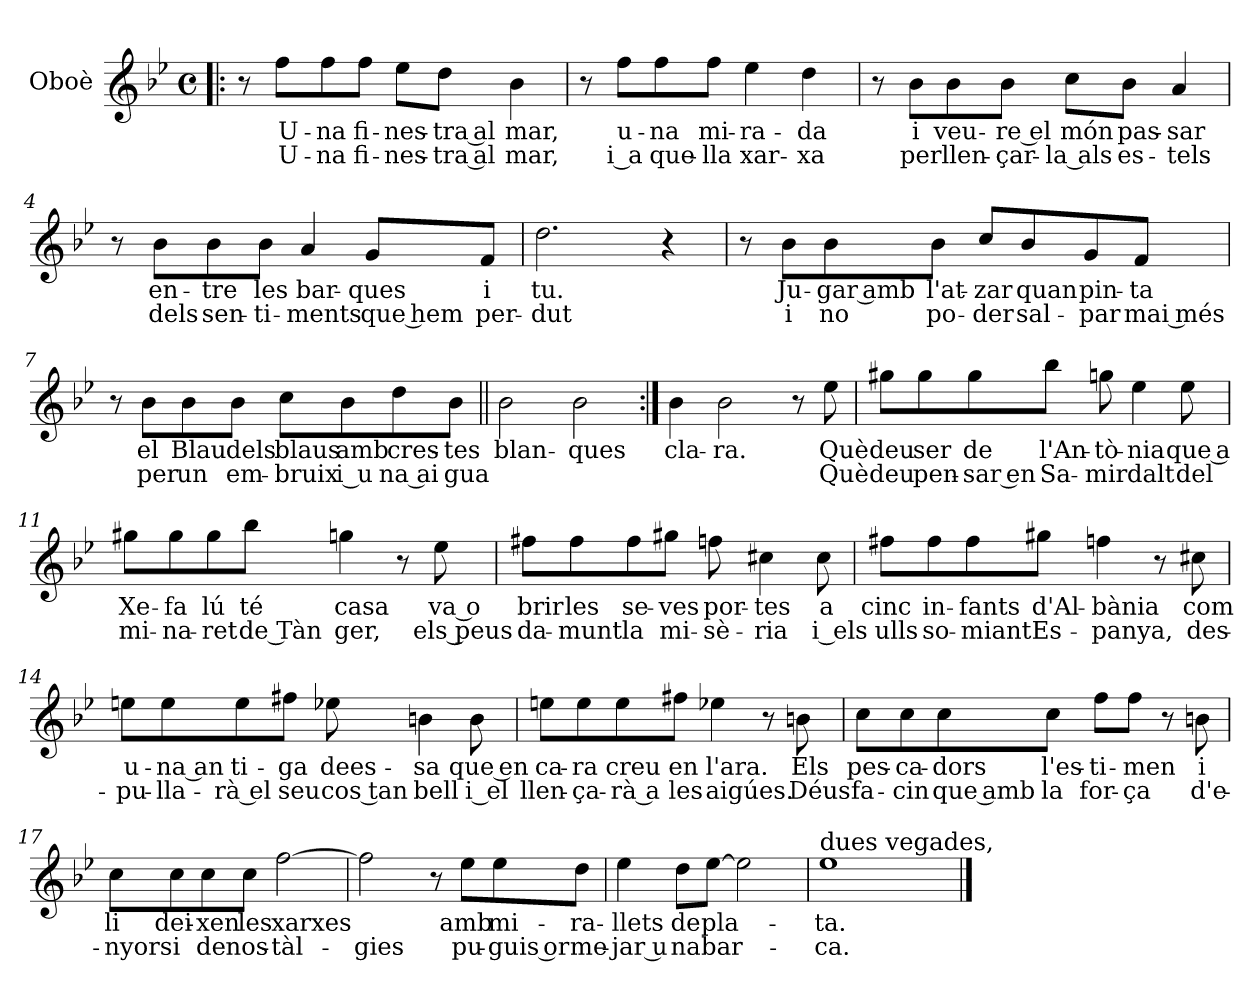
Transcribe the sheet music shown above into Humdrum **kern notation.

**kern	**text	**text
*part1	*part1	*part1
*staff1	*staff1	*staff1
*I"Oboè	*	*
*I'Ob.	*	*
*clefG2	*	*
*k[b-e-]	*	*
*M4/4	*	*
*met(c)	*	*
=1!|:	=1!|:	=1!|:
8r	.	.
!	!LO:LY:b	!LO:LY:b
8ff\L	U-	U-
!	!LO:LY:b	!LO:LY:b
8ff\	-na	-na
!	!LO:LY:b	!LO:LY:b
8ff\J	fi-	fi-
!	!LO:LY:b	!LO:LY:b
8ee-\L	-nes-	-nes-
!	!LO:LY:b	!LO:LY:b
8dd\J	tra al	tra al
!	!LO:LY:b	!LO:LY:b
4b-\	mar,	mar,
=2	=2	=2
8r	.	.
!	!LO:LY:b	!LO:LY:b
8ff\L	u-	i a
!	!LO:LY:b	!LO:LY:b
8ff\	-na	-que-
!	!LO:LY:b	!LO:LY:b
8ff\J	mi-	-lla
!	!LO:LY:b	!LO:LY:b
4ee-\	-ra-	xar-
!	!LO:LY:b	!LO:LY:b
4dd\	-da	-xa
=3	=3	=3
8r	.	.
!	!LO:LY:b	!LO:LY:b
8b-\L	i	per
!	!LO:LY:b	!LO:LY:b
8b-\	veu-	llen-
!	!LO:LY:b	!LO:LY:b
8b-\J	re el	-çar-
!	!LO:LY:b	!LO:LY:b
8cc\L	món	la als
!	!LO:LY:b	!LO:LY:b
8b-\J	pas-	es-
!	!LO:LY:b	!LO:LY:b
4a/	-sar	-tels
!!LO:LB:g=z
=4	=4	=4
8r	.	.
!	!LO:LY:b	!LO:LY:b
8b-\L	en-	dels
!	!LO:LY:b	!LO:LY:b
8b-\	-tre	sen-
!	!LO:LY:b	!LO:LY:b
8b-\J	les	-ti-
!	!LO:LY:b	!LO:LY:b
4a/	bar-	-ments
!	!LO:LY:b	!LO:LY:b
8g/L	-ques	que hem
!	!LO:LY:b	!LO:LY:b
8f/J	i	per-
=5	=5	=5
!	!LO:LY:b	!LO:LY:b
2.dd\	tu.	-dut
4r	.	.
=6	=6	=6
8r	.	.
!	!LO:LY:b	!LO:LY:b
8b-\L	Ju-	i
!	!LO:LY:b	!LO:LY:b
8b-\	gar amb	no
!	!LO:LY:b	!LO:LY:b
8b-\J	l'at-	po-
!	!LO:LY:b	!LO:LY:b
8cc/L	-zar	-der
!	!LO:LY:b	!LO:LY:b
8b-/	quan	sal-
!	!LO:LY:b	!LO:LY:b
8g/	pin-	-par
!	!LO:LY:b	!LO:LY:b
8f/J	-ta	mai més
!!LO:LB:g=z
=7	=7	=7
8r	.	.
!	!LO:LY:b	!LO:LY:b
8b-\L	el	per
!	!LO:LY:b	!LO:LY:b
8b-\	Blau	un
!	!LO:LY:b	!LO:LY:b
8b-\J	dels	em-
!	!LO:LY:b	!LO:LY:b
8cc\L	blaus	-bruix
!	!LO:LY:b	!LO:LY:b
8b-\	amb	i u
!	!LO:LY:b	!LO:LY:b
8dd\	cres-	na ai
!	!LO:LY:b	!LO:LY:b
8b-\J	-tes	-gua
=8||	=8||	=8||
!	!LO:LY:b	!
2b-\	blan-	.
!	!LO:LY:b	!
2b-\	-ques	.
=9:|!	=9:|!	=9:|!
!	!LO:LY:b	!
4b-\	cla-	.
!	!LO:LY:b	!
2b-\	-ra.	.
8r	.	.
!	!LO:LY:b	!LO:LY:b
8ee-\	Què	Què
!!LO:LB:g=z
=10	=10	=10
!	!LO:LY:b	!LO:LY:b
8gg#X\L	deu	deu
!	!LO:LY:b	!LO:LY:b
8gg#\	ser	pen-
!	!LO:LY:b	!LO:LY:b
8gg#\	de	sar en
!	!LO:LY:b	!LO:LY:b
8bb-\J	l'An-	Sa-
!	!LO:LY:b	!LO:LY:b
8ggn\	-tò-	-mir
!	!LO:LY:b	!LO:LY:b
4ee-\	-nia	dalt
!	!LO:LY:b	!LO:LY:b
8ee-\	que a	del
=11	=11	=11
!	!LO:LY:b	!LO:LY:b
8gg#X\L	Xe-	mi-
!	!LO:LY:b	!LO:LY:b
8gg#\	-fa	-na-
!	!LO:LY:b	!LO:LY:b
8gg#\	lú	-ret
!	!LO:LY:b	!LO:LY:b
8bb-\J	té	de Tàn
!	!LO:LY:b	!LO:LY:b
4ggn\	casa	-ger,
8r	.	.
!	!LO:LY:b	!LO:LY:b
8ee-\	va o	els peus
!!LO:LB:g=z
=12	=12	=12
!	!LO:LY:b	!LO:LY:b
8ff#X\L	-brir	da-
!	!LO:LY:b	!LO:LY:b
8ff#\	les	-munt
!	!LO:LY:b	!LO:LY:b
8ff#\	se-	la
!	!LO:LY:b	!LO:LY:b
8gg#X\J	-ves	mi-
!	!LO:LY:b	!LO:LY:b
8ffn\	por-	-sè-
!	!LO:LY:b	!LO:LY:b
4cc#X\	-tes	-ria
!	!LO:LY:b	!LO:LY:b
8cc#\	a	i els
=13	=13	=13
!	!LO:LY:b	!LO:LY:b
8ff#X\L	cinc	ulls
!	!LO:LY:b	!LO:LY:b
8ff#\	in-	so-
!	!LO:LY:b	!LO:LY:b
8ff#\	-fants	-miant
!	!LO:LY:b	!LO:LY:b
8gg#X\J	d'Al-	Es-
!	!LO:LY:b	!LO:LY:b
4ffn\	-bània	-panya,
8r	.	.
!	!LO:LY:b	!LO:LY:b
8cc#X\	com	des-
!!LO:LB:g=z
=14	=14	=14
!	!LO:LY:b	!LO:LY:b
8een\L	u-	-pu-
!	!LO:LY:b	!LO:LY:b
8ee\	na an	-lla-
!	!LO:LY:b	!LO:LY:b
8ee\	-ti-	rà el
!	!LO:LY:b	!LO:LY:b
8ff#X\J	-ga	seu
!	!LO:LY:b	!LO:LY:b
8ee-X\	dees-	cos tan
!	!LO:LY:b	!LO:LY:b
4bn\	sa	bell
!	!LO:LY:b	!LO:LY:b
8b\	que en	i el
=15	=15	=15
!	!LO:LY:b	!LO:LY:b
8een\L	-ca-	llen-
!	!LO:LY:b	!LO:LY:b
8ee\	-ra	-ça-
!	!LO:LY:b	!LO:LY:b
8ee\	creu	rà a
!	!LO:LY:b	!LO:LY:b
8ff#X\J	en	les
!	!LO:LY:b	!LO:LY:b
4ee-X\	l'ara.	aigúes.
8r	.	.
!	!LO:LY:b	!LO:LY:b
8bn\	Els	Déus
!!LO:LB:g=z
=16	=16	=16
!	!LO:LY:b	!LO:LY:b
8cc\L	pes-	fa-
!	!LO:LY:b	!LO:LY:b
8cc\	-ca-	-cin
!	!LO:LY:b	!LO:LY:b
8cc\	-dors	que amb
!	!LO:LY:b	!LO:LY:b
8cc\J	l'es-	la
!	!LO:LY:b	!LO:LY:b
8ff\L	-ti-	for-
!	!LO:LY:b	!LO:LY:b
8ff\J	-men	-ça
8r	.	.
!	!LO:LY:b	!LO:LY:b
8bn\	i	d'e-
=17	=17	=17
!	!LO:LY:b	!LO:LY:b
8cc\L	li	-nyors
!	!LO:LY:b	!LO:LY:b
8cc\	dei-	i
!	!LO:LY:b	!LO:LY:b
8cc\	-xen	de
!	!LO:LY:b	!LO:LY:b
8cc\J	les	nos-
!	!LO:LY:b	!LO:LY:b
[2ff\	xarxes	-tàl-
=18	=18	=18
!	!	!LO:LY:b
2ff\]	.	-gies
8r	.	.
!	!LO:LY:b	!LO:LY:b
8ee-\L	amb	pu-
!	!LO:LY:b	!LO:LY:b
8ee-\	mi-	guis or
!	!LO:LY:b	!LO:LY:b
8dd\J	-ra-	-me-
!!LO:LB:g=z
=19	=19	=19
!	!LO:LY:b	!LO:LY:b
4ee-\	-llets	jar u
!	!LO:LY:b	!LO:LY:b
8dd\L	de	-na
!	!LO:LY:b	!LO:LY:b
[8ee-\J	pla-	bar-
2ee-\]	.	.
=20	=20	=20
!LO:TX:a:t=dues vegades,	!	!
!	!LO:LY:b	!LO:LY:b
1ee-	-ta.	-ca.
==	==	==
*-	*-	*-
